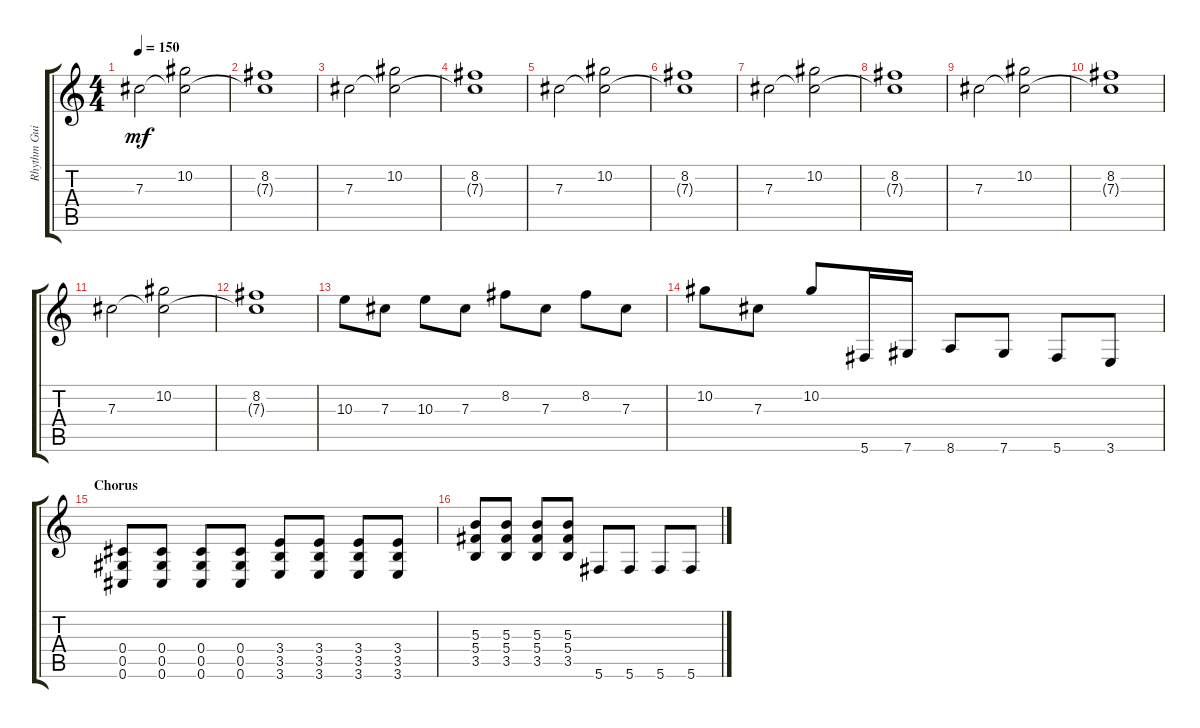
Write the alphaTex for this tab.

\track ("Rhythm Guitar" "Rhythm Gui") {instrument distortionguitar}
\staff {score tabs}
\tuning (Eb4 Bb3 Gb3 Db3 Ab2 Db2) {hide}
\ts (4 4)
\tempo 150
\clef g2
\ks c
7.3.2{dy mf} (10.2 7.3{t}).2 |
(8.2 7.3{t}).1 |
7.3.2 (10.2 7.3{t}).2 |
(8.2 7.3{t}).1 |
7.3.2 (10.2 7.3{t}).2 |
(8.2 7.3{t}).1 |
7.3.2 (10.2 7.3{t}).2 |
(8.2 7.3{t}).1 |
7.3.2 (10.2 7.3{t}).2 |
(8.2 7.3{t}).1 |
7.3.2 (10.2 7.3{t}).2 |
(8.2 7.3{t}).1 |
10.3.8 7.3.8 10.3.8 7.3.8 8.2.8 7.3.8 8.2.8 7.3.8 |
10.2.8 7.3.8 10.2.8 5.6.16 7.6.16 8.6.8 7.6.8 5.6.8 3.6.8 |
\section ("" "Chorus")
(0.4 0.5 0.6).8 (0.4 0.5 0.6).8 (0.4 0.5 0.6).8 (0.4 0.5 0.6).8 (3.4 3.5 3.6).8 (3.4 3.5 3.6).8 (3.4 3.5 3.6).8 (3.4 3.5 3.6).8 |
(5.3 5.4 3.5).8 (5.3 5.4 3.5).8 (5.3 5.4 3.5).8 (5.3 5.4 3.5).8 5.6.8 5.6.8 5.6.8 5.6.8
